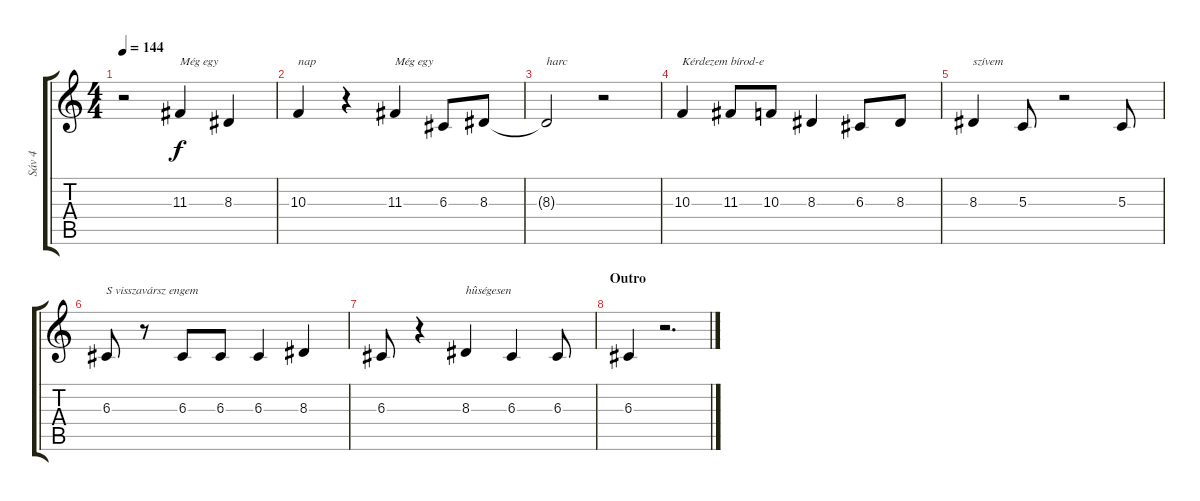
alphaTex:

\track ("Sáv 4" "Sáv 4") {instrument lead6voice}
\staff {score tabs}
\tuning (E4 B3 G3 D3 A2 E2) {hide}
\ts (4 4)
\tempo 144
\clef g2
\ks c
r.2{dy f} 11.3.4{txt "Még egy"} 8.3.4 |
10.3.4{txt "nap"} r.4 11.3.4{txt "Még egy"} 6.3.8 8.3.8 |
8.3{t}.2{txt "harc"} r.2 |
10.3.4{txt "Kérdezem bírod-e"} 11.3.8 10.3.8 8.3.4 6.3.8 8.3.8 |
8.3.4{txt "szívem"} 5.3.8 r.2 5.3.8 |
6.3.8{txt "S visszavársz engem"} r.8 6.3.8 6.3.8 6.3.4 8.3.4 |
6.3.8 r.4 8.3.4{txt "hûségesen"} 6.3.4 6.3.8 |
\section ("" "Outro")
6.3.4 r.2{d}
